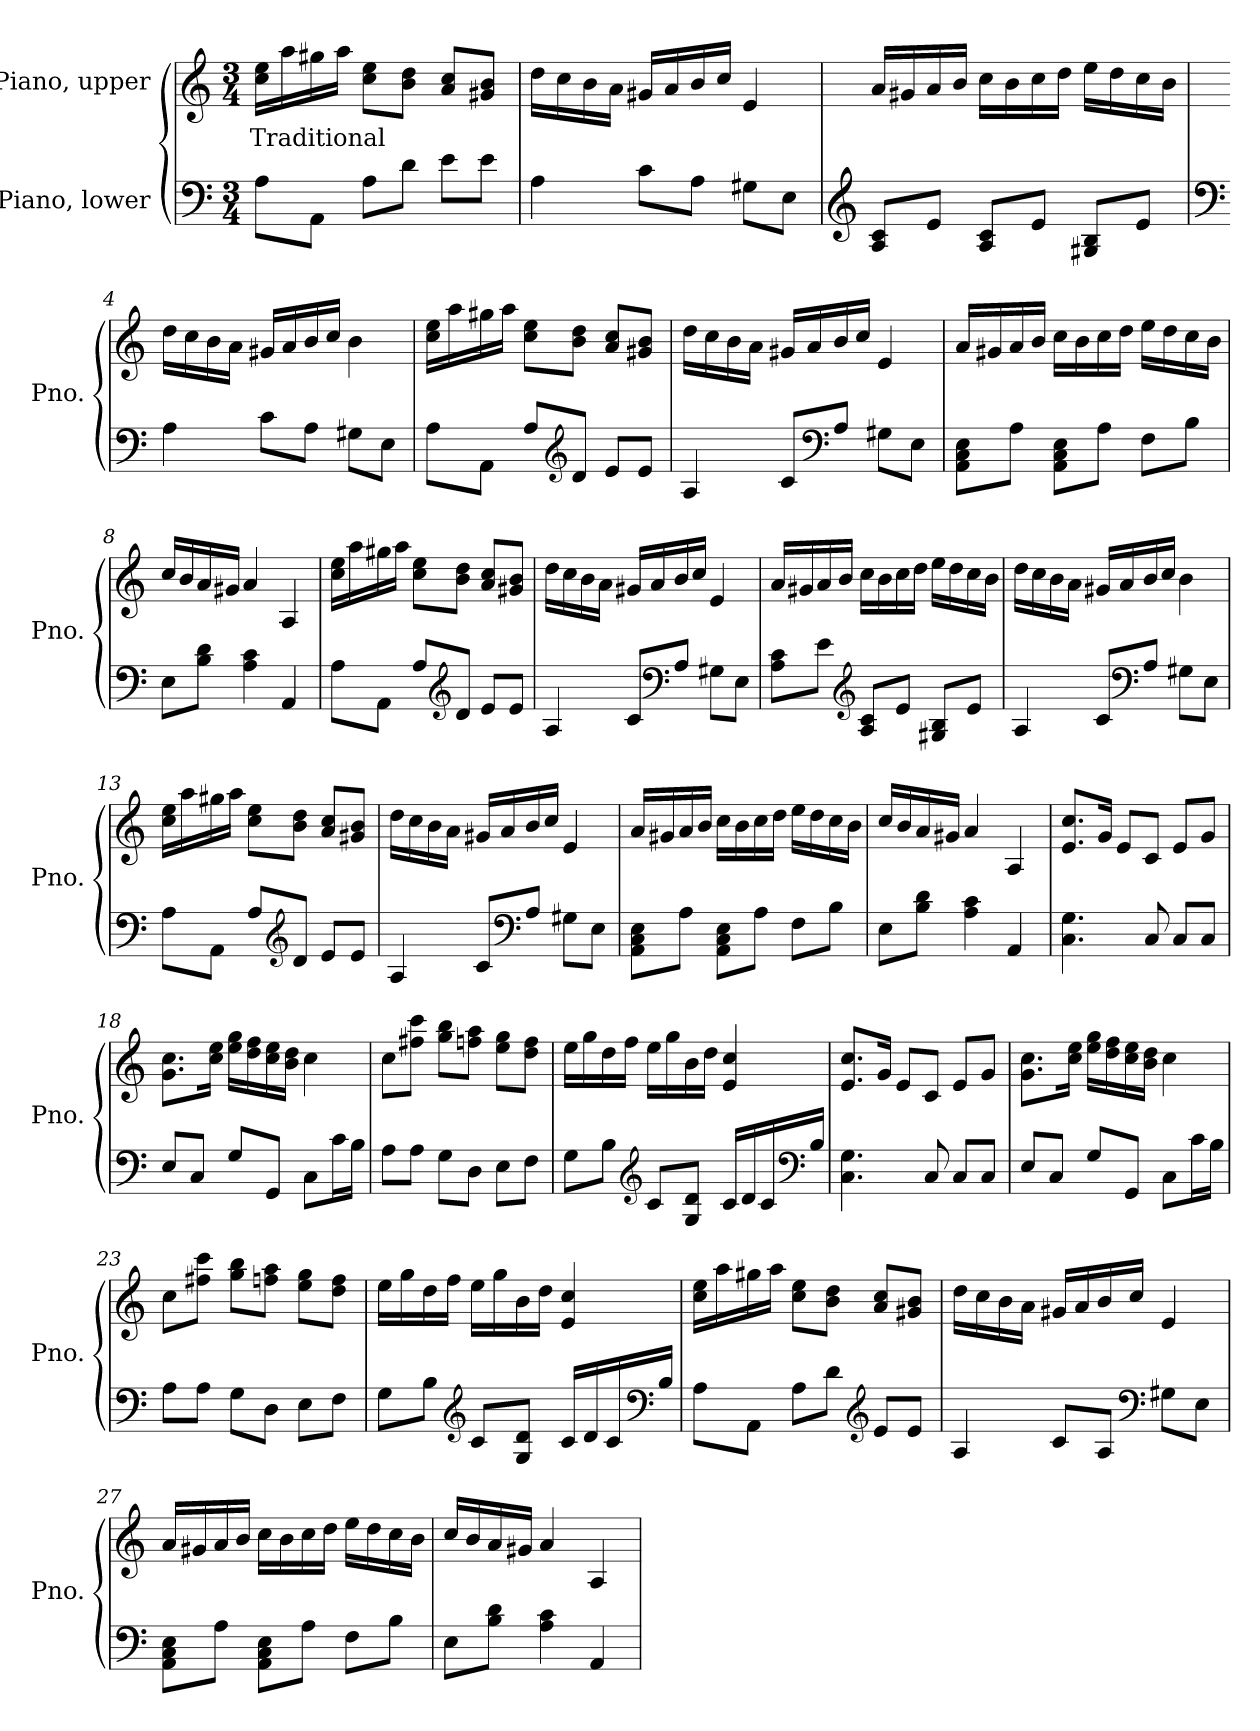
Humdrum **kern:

**kern	**kern	**text
*part2	*part1	*part1
*staff2	*staff1	*staff1
*I"Piano, lower	*I"Piano, upper	*
*I'Pno.	*I'Pno.	*
*clefF4	*clefG2	*
*k[]	*k[]	*
*M3/4	*M3/4	*
*MM100	*MM100	*
=1	=1	=1
!	!	!LO:LY:b
8A\L	16cc\ 16ee\LL	Traditional
.	16aa\	.
8AA\J	16gg#X\	.
.	16aa\JJ	.
8A\L	8cc\ 8ee\L	.
8d\J	8b\ 8dd\J	.
8e\L	8a/ 8cc/L	.
8e\J	8g#X/ 8b/J	.
=2	=2	=2
4A\	16dd\LL	.
.	16cc\	.
.	16b\	.
.	16a\JJ	.
8c\L	16g#X/LL	.
.	16a/	.
8A\J	16b/	.
.	16cc/JJ	.
8G#X\L	4e/	.
8E\J	.	.
!!LO:LB:g=z
=3	=3	=3
*clefG2	*	*
8A/ 8c/L	16a/LL	.
.	16g#X/	.
8e/J	16a/	.
.	16b/JJ	.
8A/ 8c/L	16cc\LL	.
.	16b\	.
8e/J	16cc\	.
.	16dd\JJ	.
8G#X/ 8B/L	16ee\LL	.
.	16dd\	.
8e/J	16cc\	.
.	16b\JJ	.
=4	=4	=4
*clefF4	*	*
4A\	16dd\LL	.
.	16cc\	.
.	16b\	.
.	16a\JJ	.
8c\L	16g#X/LL	.
.	16a/	.
8A\J	16b/	.
.	16cc/JJ	.
8G#X\L	4b\	.
8E\J	.	.
=5	=5	=5
8A\L	16cc\ 16ee\LL	.
.	16aa\	.
8AA\J	16gg#X\	.
.	16aa\JJ	.
8A/L	8cc\ 8ee\L	.
*clefG2	*	*
8d/J	8b\ 8dd\J	.
8e/L	8a/ 8cc/L	.
8e/J	8g#X/ 8b/J	.
!!LO:LB:g=z
=6	=6	=6
4A/	16dd\LL	.
.	16cc\	.
.	16b\	.
.	16a\JJ	.
8c/L	16g#X/LL	.
.	16a/	.
*clefF4	*	*
8A/J	16b/	.
.	16cc/JJ	.
8G#X\L	4e/	.
8E\J	.	.
=7	=7	=7
8AA\ 8C\ 8E\L	16a/LL	.
.	16g#X/	.
8A\J	16a/	.
.	16b/JJ	.
8AA\ 8C\ 8E\L	16cc\LL	.
.	16b\	.
8A\J	16cc\	.
.	16dd\JJ	.
8F\L	16ee\LL	.
.	16dd\	.
8B\J	16cc\	.
.	16b\JJ	.
=8	=8	=8
8E\L	16cc/LL	.
.	16b/	.
8B\ 8d\J	16a/	.
.	16g#X/JJ	.
4A\ 4c\	4a/	.
4AA/	4A/	.
=9	=9	=9
8A\L	16cc\ 16ee\LL	.
.	16aa\	.
8AA\J	16gg#X\	.
.	16aa\JJ	.
8A/L	8cc\ 8ee\L	.
*clefG2	*	*
8d/J	8b\ 8dd\J	.
8e/L	8a/ 8cc/L	.
8e/J	8g#X/ 8b/J	.
!!LO:LB:g=z
=10	=10	=10
4A/	16dd\LL	.
.	16cc\	.
.	16b\	.
.	16a\JJ	.
8c/L	16g#X/LL	.
.	16a/	.
*clefF4	*	*
8A/J	16b/	.
.	16cc/JJ	.
8G#X\L	4e/	.
8E\J	.	.
=11	=11	=11
8A\ 8c\L	16a/LL	.
.	16g#X/	.
8e\J	16a/	.
.	16b/JJ	.
*clefG2	*	*
8A/ 8c/L	16cc\LL	.
.	16b\	.
8e/J	16cc\	.
.	16dd\JJ	.
8G#X/ 8B/L	16ee\LL	.
.	16dd\	.
8e/J	16cc\	.
.	16b\JJ	.
=12	=12	=12
4A/	16dd\LL	.
.	16cc\	.
.	16b\	.
.	16a\JJ	.
8c/L	16g#X/LL	.
.	16a/	.
*clefF4	*	*
8A/J	16b/	.
.	16cc/JJ	.
8G#X\L	4b\	.
8E\J	.	.
!!LO:LB:g=z
=13	=13	=13
8A\L	16cc\ 16ee\LL	.
.	16aa\	.
8AA\J	16gg#X\	.
.	16aa\JJ	.
8A/L	8cc\ 8ee\L	.
*clefG2	*	*
8d/J	8b\ 8dd\J	.
8e/L	8a/ 8cc/L	.
8e/J	8g#X/ 8b/J	.
=14	=14	=14
4A/	16dd\LL	.
.	16cc\	.
.	16b\	.
.	16a\JJ	.
8c/L	16g#X/LL	.
.	16a/	.
*clefF4	*	*
8A/J	16b/	.
.	16cc/JJ	.
8G#X\L	4e/	.
8E\J	.	.
=15	=15	=15
8AA\ 8C\ 8E\L	16a/LL	.
.	16g#X/	.
8A\J	16a/	.
.	16b/JJ	.
8AA\ 8C\ 8E\L	16cc\LL	.
.	16b\	.
8A\J	16cc\	.
.	16dd\JJ	.
8F\L	16ee\LL	.
.	16dd\	.
8B\J	16cc\	.
.	16b\JJ	.
=16	=16	=16
8E\L	16cc/LL	.
.	16b/	.
8B\ 8d\J	16a/	.
.	16g#X/JJ	.
4A\ 4c\	4a/	.
4AA/	4A/	.
!!LO:LB:g=z
=17	=17	=17
4.C\ 4.G\	8.e/ 8.cc/L	.
.	16g/Jk	.
.	8e/L	.
8C/	8c/J	.
8C/L	8e/L	.
8C/J	8g/J	.
=18	=18	=18
8E/L	8.g\ 8.cc\L	.
8C/J	.	.
.	16cc\ 16ee\Jk	.
8G/L	16ee\ 16gg\LL	.
.	16dd\ 16ff\	.
8GG/J	16cc\ 16ee\	.
.	16b\ 16dd\JJ	.
8C\L	4cc\	.
16c\L	.	.
16B\JJ	.	.
=19	=19	=19
8A\L	8cc\L	.
8A\J	8ff#X\ 8ccc\J	.
8G\L	8gg\ 8bb\L	.
8D\J	8ffn\ 8aa\J	.
8E\L	8ee\ 8gg\L	.
8F\J	8dd\ 8ff\J	.
=20	=20	=20
8G\L	16ee\LL	.
.	16gg\	.
8B\J	16dd\	.
.	16ff\JJ	.
*clefG2	*	*
8c/L	16ee\LL	.
.	16gg\	.
8G/ 8d/J	16b\	.
.	16dd\JJ	.
16c/LL	4e/ 4cc/	.
16d/	.	.
16c/	.	.
*clefF4	*	*
16B/JJ	.	.
!!LO:PB:g=z
=21	=21	=21
4.C\ 4.G\	8.e/ 8.cc/L	.
.	16g/Jk	.
.	8e/L	.
8C/	8c/J	.
8C/L	8e/L	.
8C/J	8g/J	.
=22	=22	=22
8E/L	8.g\ 8.cc\L	.
8C/J	.	.
.	16cc\ 16ee\Jk	.
8G/L	16ee\ 16gg\LL	.
.	16dd\ 16ff\	.
8GG/J	16cc\ 16ee\	.
.	16b\ 16dd\JJ	.
8C\L	4cc\	.
16c\L	.	.
16B\JJ	.	.
=23	=23	=23
8A\L	8cc\L	.
8A\J	8ff#X\ 8ccc\J	.
8G\L	8gg\ 8bb\L	.
8D\J	8ffn\ 8aa\J	.
8E\L	8ee\ 8gg\L	.
8F\J	8dd\ 8ff\J	.
=24	=24	=24
8G\L	16ee\LL	.
.	16gg\	.
8B\J	16dd\	.
.	16ff\JJ	.
*clefG2	*	*
8c/L	16ee\LL	.
.	16gg\	.
8G/ 8d/J	16b\	.
.	16dd\JJ	.
16c/LL	4e/ 4cc/	.
16d/	.	.
16c/	.	.
*clefF4	*	*
16B/JJ	.	.
!!LO:LB:g=z
=25	=25	=25
8A\L	16cc\ 16ee\LL	.
.	16aa\	.
8AA\J	16gg#X\	.
.	16aa\JJ	.
8A\L	8cc\ 8ee\L	.
8d\J	8b\ 8dd\J	.
*clefG2	*	*
8e/L	8a/ 8cc/L	.
8e/J	8g#X/ 8b/J	.
=26	=26	=26
4A/	16dd\LL	.
.	16cc\	.
.	16b\	.
.	16a\JJ	.
8c/L	16g#X/LL	.
.	16a/	.
8A/J	16b/	.
.	16cc/JJ	.
*clefF4	*	*
8G#X\L	4e/	.
8E\J	.	.
=27	=27	=27
8AA\ 8C\ 8E\L	16a/LL	.
.	16g#X/	.
8A\J	16a/	.
.	16b/JJ	.
8AA\ 8C\ 8E\L	16cc\LL	.
.	16b\	.
8A\J	16cc\	.
.	16dd\JJ	.
8F\L	16ee\LL	.
.	16dd\	.
8B\J	16cc\	.
.	16b\JJ	.
=28	=28	=28
8E\L	16cc/LL	.
.	16b/	.
8B\ 8d\J	16a/	.
.	16g#X/JJ	.
4A\ 4c\	4a/	.
4AA/	4A/	.
=	=	=
*-	*-	*-
